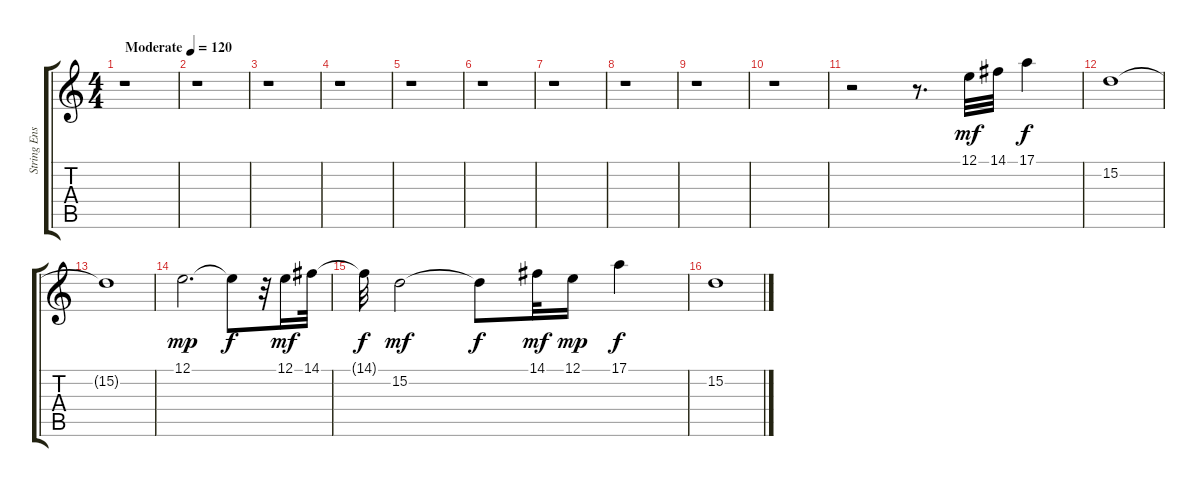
\track ("String Ensemble" "String Ens") {instrument stringensemble1}
\staff {score tabs}
\tuning (E4 B3 G3 D3 A2 E2) {hide}
\ts (4 4)
\tempo (120 "Moderate")
\clef g2
\ks c
r.1{dy mf instrument stringensemble1} |
r.1 |
r.1 |
r.1 |
r.1 |
r.1 |
r.1 |
r.1 |
r.1 |
r.1 |
r.2 r.8{d} 12.1.32 14.1.32 17.1.4{dy f} |
15.2.1 |
15.2{t}.1 |
12.1.2{d dy mp} 12.1{t}.8{dy f} r.32 12.1.16{dy mf} 14.1.32 |
14.1{t}.32{dy f} 15.2.2{dy mf} 15.2{t}.8{dy f} 14.1.32{dy mf} 12.1.16{dy mp} 17.1.4{dy f} |
15.2.1
